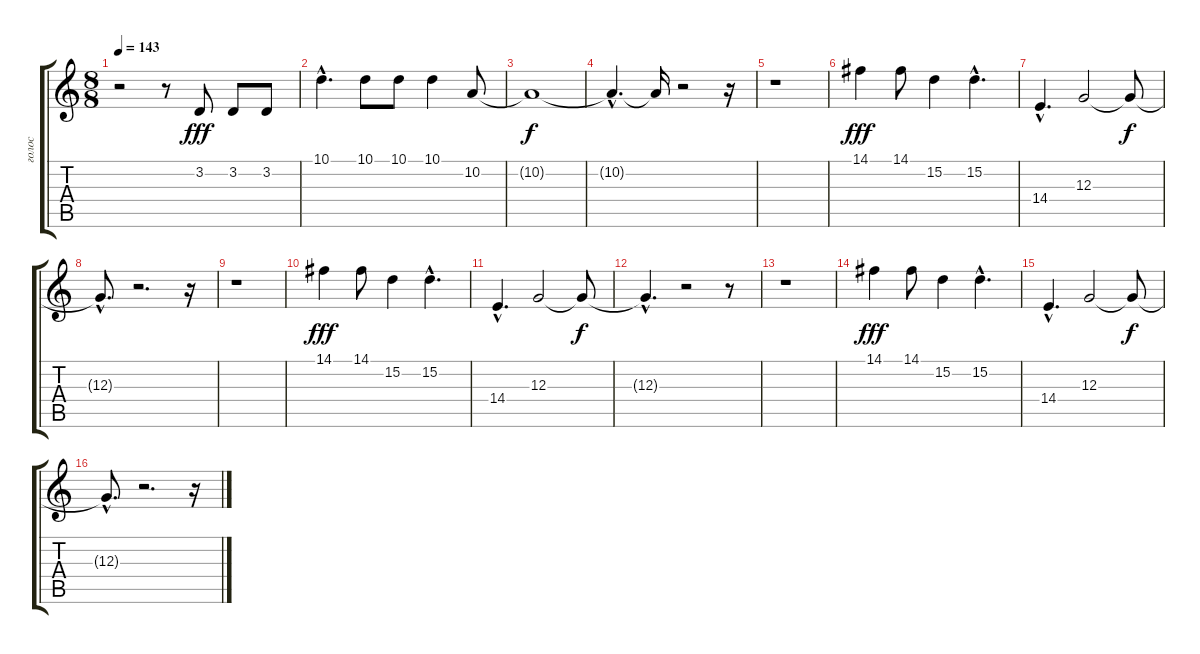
\track ("голос" "голос") {instrument piccolo}
\staff {score tabs}
\tuning (E4 B3 G3 D3 A2 E2) {hide}
\ts (8 8)
\tempo 143
\clef g2
\ks c
r.2{dy f} r.8 3.2.8{dy fff} 3.2.8 3.2.8 |
10.1{hac}.4{d} 10.1.8 10.1.8 10.1.4 10.2.8 |
10.2{t}.1{dy f} |
10.2{hac t}.4{d} 10.2{t}.16 r.2 r.16 |
r.1 |
14.1.4{dy fff} 14.1.8 15.2.4 15.2{hac}.4{d} |
14.4{hac}.4{d} 12.3.2 12.3{t}.8{dy f} |
12.3{hac t}.8{d} r.2{d} r.16 |
r.1 |
14.1.4{dy fff} 14.1.8 15.2.4 15.2{hac}.4{d} |
14.4{hac}.4{d} 12.3.2 12.3{t}.8{dy f} |
12.3{hac t}.4{d} r.2 r.8 |
r.1 |
14.1.4{dy fff} 14.1.8 15.2.4 15.2{hac}.4{d} |
14.4{hac}.4{d} 12.3.2 12.3{t}.8{dy f} |
12.3{hac t}.8{d} r.2{d} r.16
